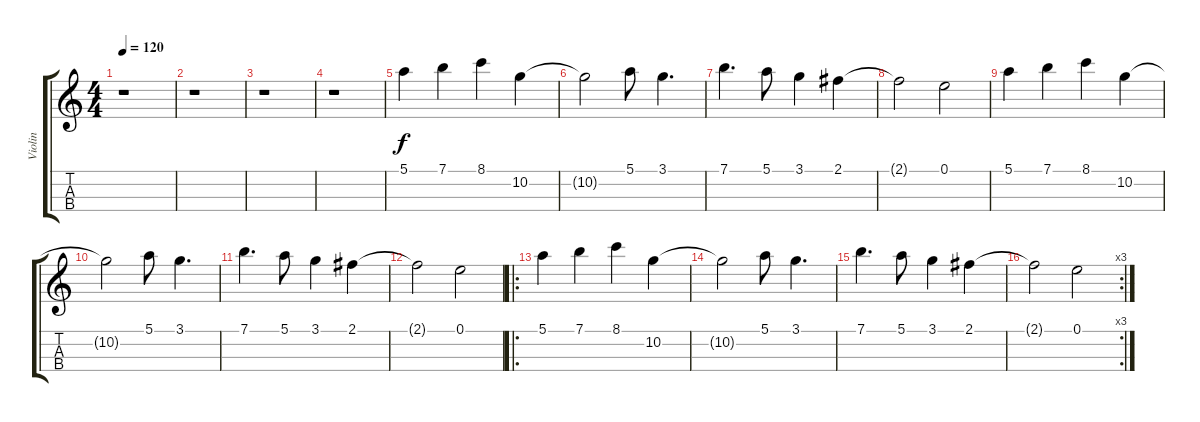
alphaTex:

\track ("Violin" "Violin") {instrument violin}
\staff {score tabs}
\tuning (E5 A4 D4 G3) {hide}
\ts (4 4)
\tempo 120
\clef g2
\ks c
r.1{dy f} |
r.1 |
r.1 |
r.1 |
5.1.4{volume 10} 7.1.4 8.1.4 10.2.4 |
10.2{t}.2 5.1.8 3.1.4{d} |
7.1.4{d} 5.1.8 3.1.4 2.1.4 |
2.1{t}.2 0.1.2 |
5.1.4 7.1.4 8.1.4 10.2.4 |
10.2{t}.2 5.1.8 3.1.4{d} |
7.1.4{d} 5.1.8 3.1.4 2.1.4 |
2.1{t}.2 0.1.2 |
\ro
5.1.4 7.1.4 8.1.4 10.2.4 |
10.2{t}.2 5.1.8 3.1.4{d} |
7.1.4{d} 5.1.8 3.1.4 2.1.4 |
\rc 3
2.1{t}.2 0.1.2
